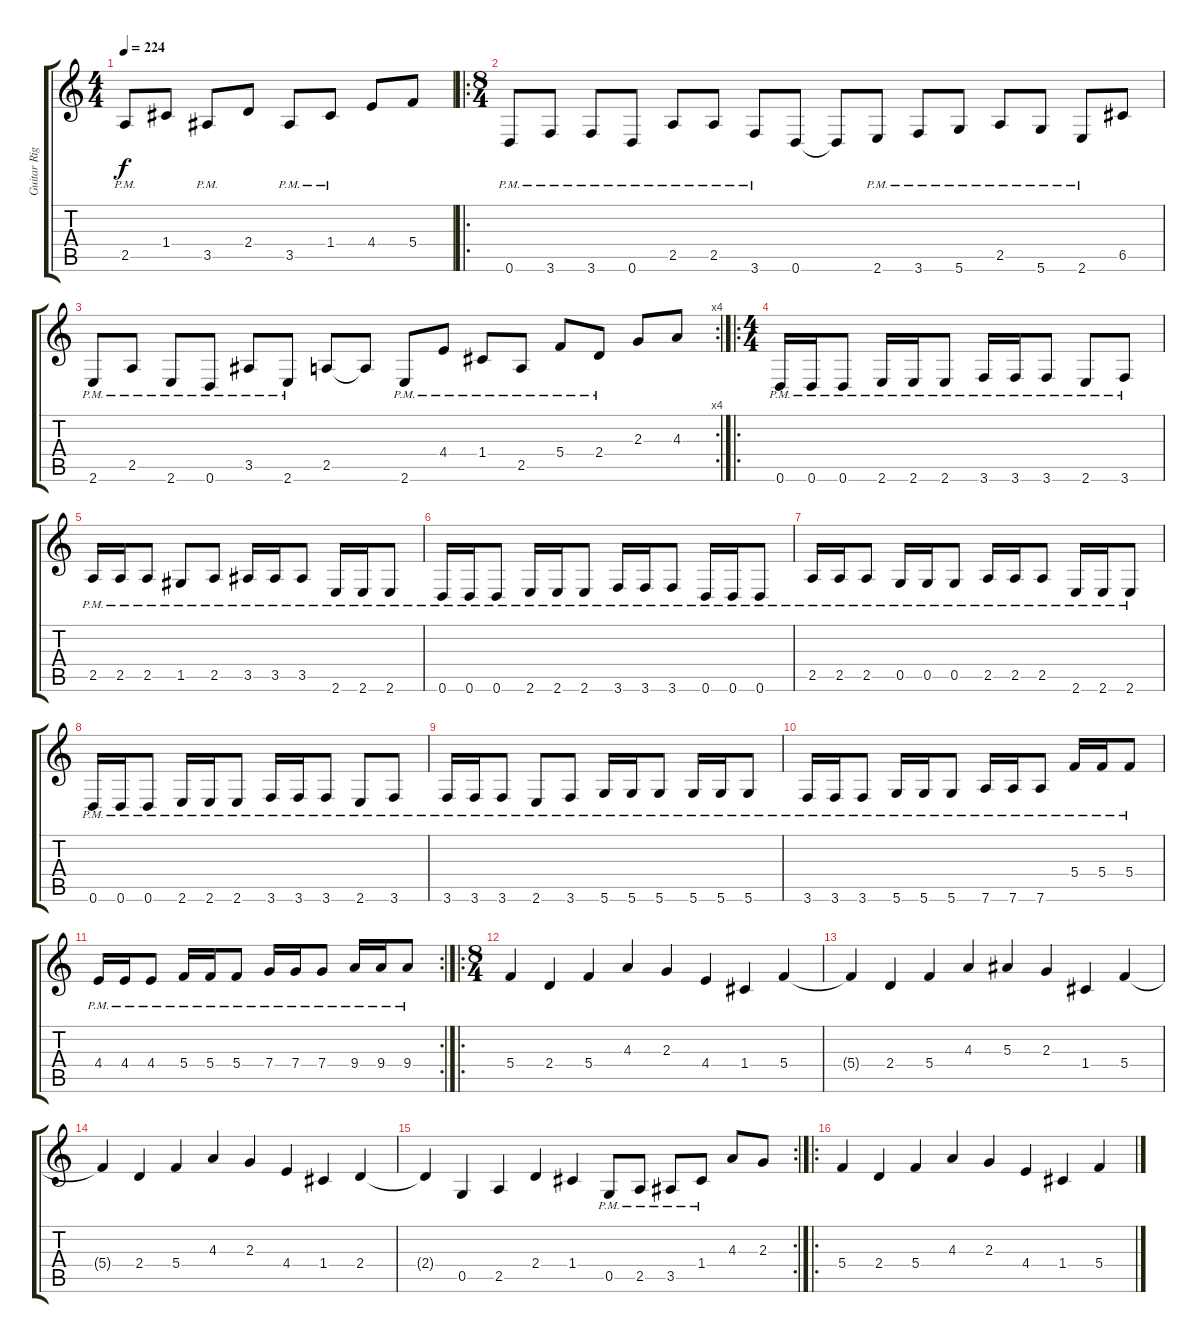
\track ("Guitar Right" "Guitar Rig") {instrument distortionguitar}
\staff {score tabs}
\tuning (D4 A3 F3 C3 G2 D2) {hide}
\ts (4 4)
\tempo 224
\clef g2
\ks c
2.5{pm}.8{dy f} 1.4.8 3.5{pm}.8 2.4.8 3.5{pm}.8 1.4{pm}.8 4.4.8 5.4.8 |
\ro
\ts (8 4)
0.6{pm}.8 3.6{pm}.8 3.6{pm}.8 0.6{pm}.8 2.5{pm}.8 2.5{pm}.8 3.6{pm}.8 0.6.8 0.6{t}.8 2.6{pm}.8 3.6{pm}.8 5.6{pm}.8 2.5{pm}.8 5.6{pm}.8 2.6{pm}.8 6.5.8 |
\rc 4
2.6{pm}.8 2.5{pm}.8 2.6{pm}.8 0.6{pm}.8 3.5{pm}.8 2.6{pm}.8 2.5.8 2.5{t}.8 2.6{pm}.8 4.4{pm}.8 1.4{pm}.8 2.5{pm}.8 5.4{pm}.8 2.4{pm}.8 2.3.8 4.3.8 |
\ro
\ts (4 4)
0.6{pm}.16 0.6{pm}.16 0.6{pm}.8 2.6{pm}.16 2.6{pm}.16 2.6{pm}.8 3.6{pm}.16 3.6{pm}.16 3.6{pm}.8 2.6{pm}.8 3.6{pm}.8 |
2.5{pm}.16 2.5{pm}.16 2.5{pm}.8 1.5{pm}.8 2.5{pm}.8 3.5{pm}.16 3.5{pm}.16 3.5{pm}.8 2.6{pm}.16 2.6{pm}.16 2.6{pm}.8 |
0.6{pm}.16 0.6{pm}.16 0.6{pm}.8 2.6{pm}.16 2.6{pm}.16 2.6{pm}.8 3.6{pm}.16 3.6{pm}.16 3.6{pm}.8 0.6{pm}.16 0.6{pm}.16 0.6{pm}.8 |
2.5{pm}.16 2.5{pm}.16 2.5{pm}.8 0.5{pm}.16 0.5{pm}.16 0.5{pm}.8 2.5{pm}.16 2.5{pm}.16 2.5{pm}.8 2.6{pm}.16 2.6{pm}.16 2.6{pm}.8 |
0.6{pm}.16 0.6{pm}.16 0.6{pm}.8 2.6{pm}.16 2.6{pm}.16 2.6{pm}.8 3.6{pm}.16 3.6{pm}.16 3.6{pm}.8 2.6{pm}.8 3.6{pm}.8 |
3.6{pm}.16 3.6{pm}.16 3.6{pm}.8 2.6{pm}.8 3.6{pm}.8 5.6{pm}.16 5.6{pm}.16 5.6{pm}.8 5.6{pm}.16 5.6{pm}.16 5.6{pm}.8 |
3.6{pm}.16 3.6{pm}.16 3.6{pm}.8 5.6{pm}.16 5.6{pm}.16 5.6{pm}.8 7.6{pm}.16 7.6{pm}.16 7.6{pm}.8 5.4{pm}.16 5.4{pm}.16 5.4{pm}.8 |
\rc 2
4.4{pm}.16 4.4{pm}.16 4.4{pm}.8 5.4{pm}.16 5.4{pm}.16 5.4{pm}.8 7.4{pm}.16 7.4{pm}.16 7.4{pm}.8 9.4{pm}.16 9.4{pm}.16 9.4{pm}.8 |
\ro
\ts (8 4)
5.4.4 2.4.4 5.4.4 4.3.4 2.3.4 4.4.4 1.4.4 5.4.4 |
5.4{t}.4 2.4.4 5.4.4 4.3.4 5.3.4 2.3.4 1.4.4 5.4.4 |
5.4{t}.4 2.4.4 5.4.4 4.3.4 2.3.4 4.4.4 1.4.4 2.4.4 |
\rc 2
2.4{t}.4 0.5.4 2.5.4 2.4.4 1.4.4 0.5{pm}.8 2.5{pm}.8 3.5{pm}.8 1.4{pm}.8 4.3.8 2.3.8 |
\ro
5.4.4 2.4.4 5.4.4 4.3.4 2.3.4 4.4.4 1.4.4 5.4.4
